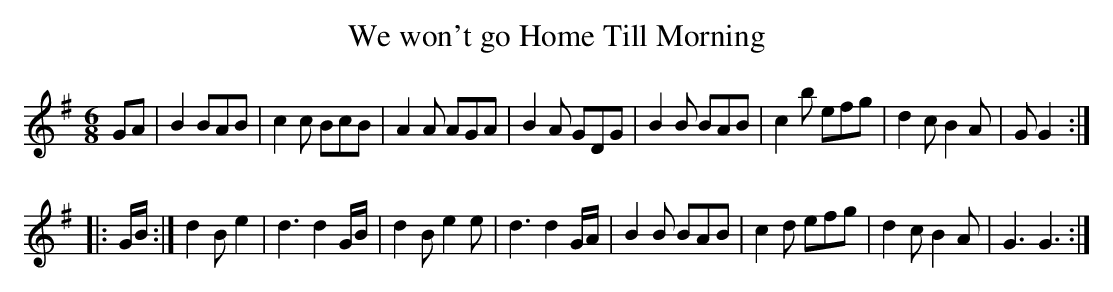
X:1
T:We won't go Home Till Morning
M:6/8
L:1/8
K:G
GA|B2 BAB| c2 c BcB| A2 A AGA| B2 A  GDG| B2 B BAB|c2 b efg| d2 c B2 A| G G2:|
|:G/B/:| d2 B e2 2|d3 d2 G/B/| d2 B e2 e| d3 d2 G/A/|B2 B BAB| c2 d efg|d2 c B2 A| G3 G3:|
